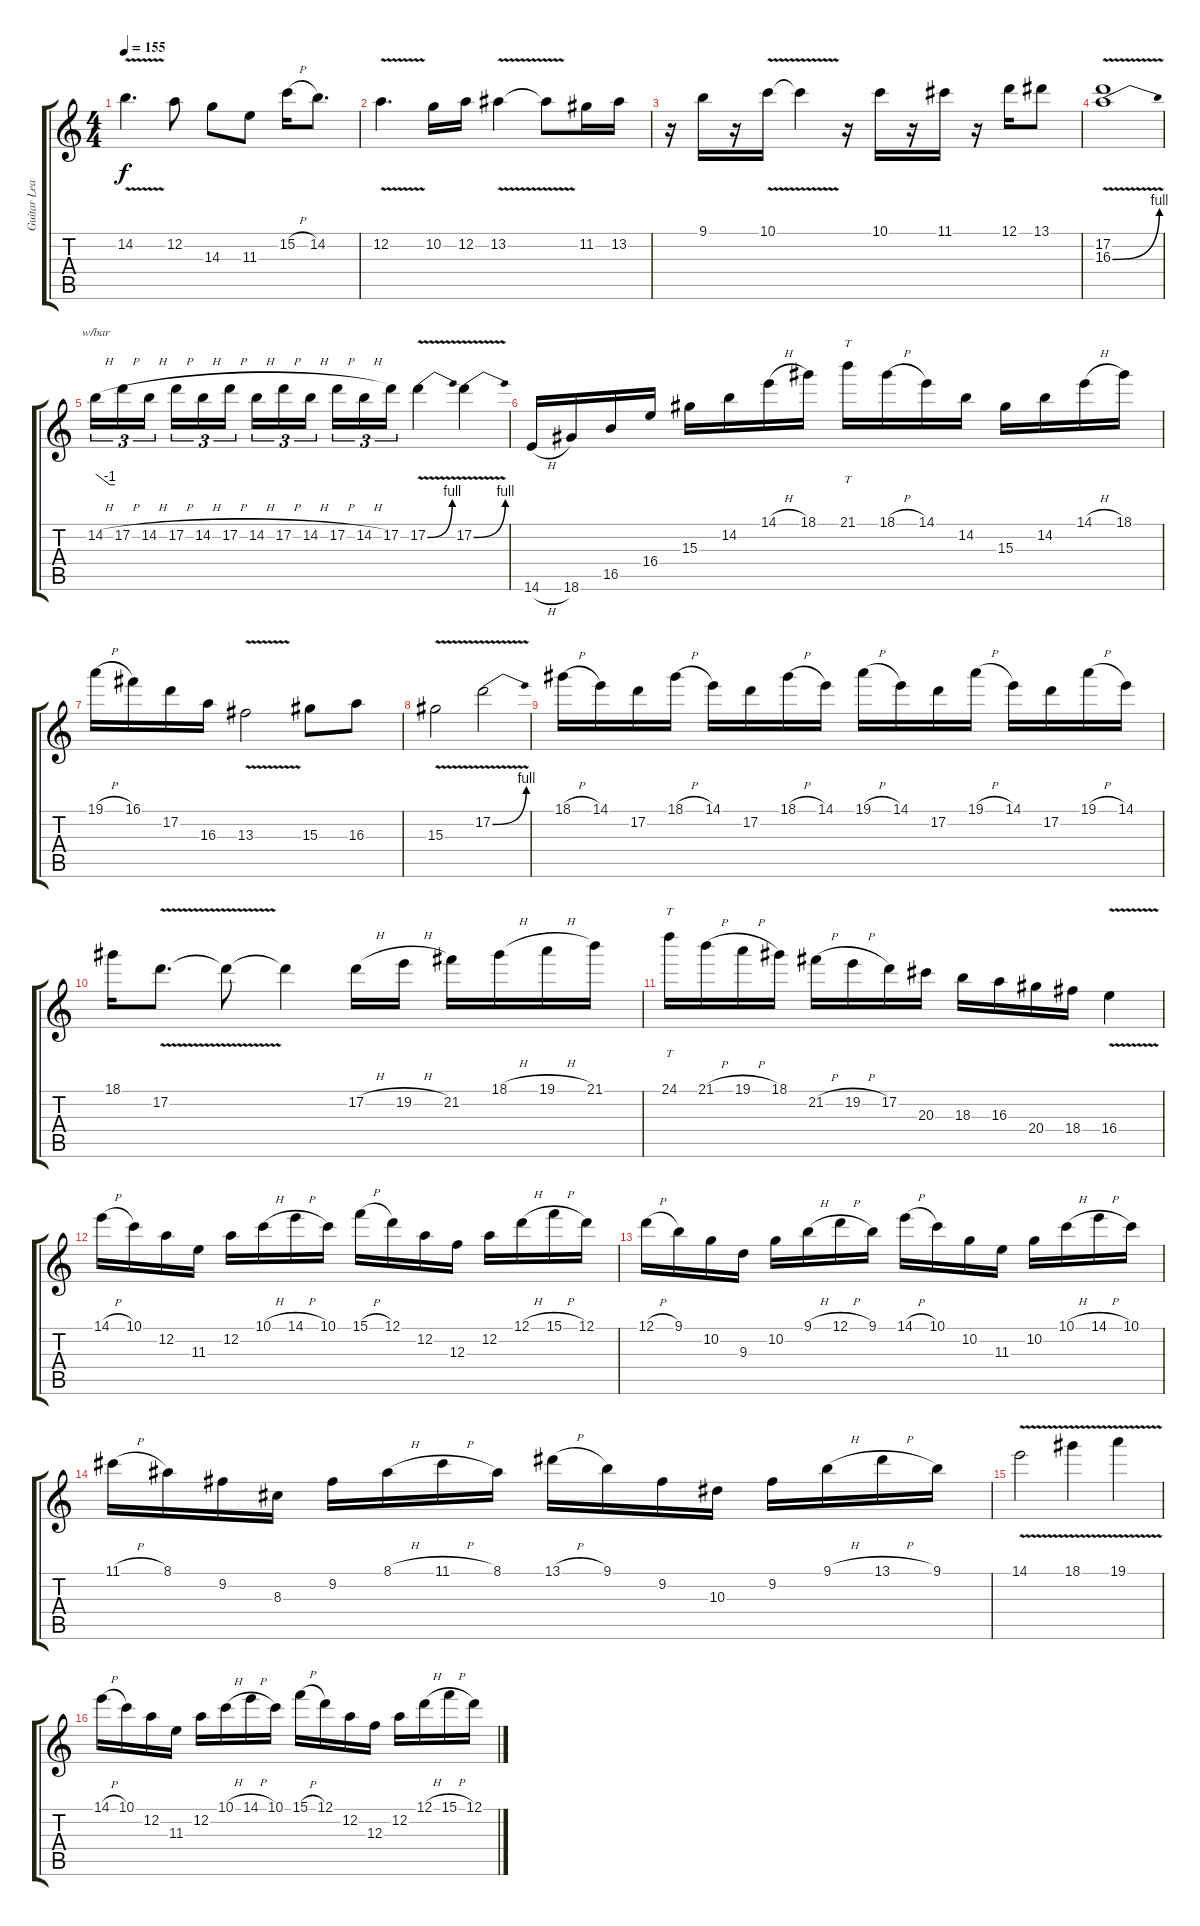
\track ("Guitar Lead" "Guitar Lea") {instrument distortionguitar}
\staff {score tabs}
\tuning (D4 A3 F3 C3 G2 D2) {hide}
\ts (4 4)
\tempo 155
\clef g2
\ks c
14.2{v}.4{d dy f} 12.2.8 14.3.8 11.3.8 15.2{h}.16 14.2.8{d} |
12.2{v}.4{d} 10.2.16 12.2.16 13.2{v}.4 13.2{t}.8 11.2.16 13.2.16 |
r.16 9.1.16 r.16 10.1{v}.16 10.1{t}.4 r.16 10.1.16 r.16 11.1.16 r.16 12.1.16 13.1.8 |
(17.2 16.3{be (bend 0 0 60 4) v}).1 |
14.2{h}.16{tu (3 2) tbe (custom default 0 0 45 -4 60 -4)} 17.2{h}.16{tu (3 2)} 14.2{h}.16{tu (3 2) beam splitsecondary} 17.2{h}.16{tu (3 2)} 14.2{h}.16{tu (3 2)} 17.2{h}.16{tu (3 2)} 14.2{h}.16{tu (3 2)} 17.2{h}.16{tu (3 2)} 14.2{h}.16{tu (3 2) beam splitsecondary} 17.2{h}.16{tu (3 2)} 14.2{h}.16{tu (3 2)} 17.2.16{tu (3 2)} 17.2{be (bend 0 0 60 4) v}.4 17.2{be (bend 0 0 60 4) v}.4 |
14.6{h}.16 18.6.16 16.5.16 16.4.16 15.3.16 14.2.16 14.1{h}.16 18.1.16 21.1.16{tt} 18.1{h}.16 14.1.16 14.2.16 15.3.16 14.2.16 14.1{h}.16 18.1.16 |
19.1{h}.16 16.1.16 17.2.16 16.3.16 13.3{v}.2 15.3.8 16.3.8 |
15.3{v}.2 17.2{be (bend 0 0 60 4) v}.2 |
18.1{h}.16 14.1.16 17.2.16 18.1{h}.16 14.1.16 17.2.16 18.1{h}.16 14.1.16 19.1{h}.16 14.1.16 17.2.16 19.1{h}.16 14.1.16 17.2.16 19.1{h}.16 14.1.16 |
18.1.16 17.2{v}.8{d} 17.2{t}.8 17.2{t}.4 17.2{h}.16 19.2{h}.16 21.2.16 18.1{h}.16 19.1{h}.16 21.1.16 |
24.1.16{tt} 21.1{h}.16 19.1{h}.16 18.1.16 21.2{h}.16 19.2{h}.16 17.2.16 20.3.16 18.3.16 16.3.16 20.4.16 18.4.16 16.4{v}.4 |
14.1{h}.16 10.1.16 12.2.16 11.3.16 12.2.16 10.1{h}.16 14.1{h}.16 10.1.16 15.1{h}.16 12.1.16 12.2.16 12.3.16 12.2.16 12.1{h}.16 15.1{h}.16 12.1.16 |
12.1{h}.16 9.1.16 10.2.16 9.3.16 10.2.16 9.1{h}.16 12.1{h}.16 9.1.16 14.1{h}.16 10.1.16 10.2.16 11.3.16 10.2.16 10.1{h}.16 14.1{h}.16 10.1.16 |
11.1{h}.16 8.1.16 9.2.16 8.3.16 9.2.16 8.1{h}.16 11.1{h}.16 8.1.16 13.1{h}.16 9.1.16 9.2.16 10.3.16 9.2.16 9.1{h}.16 13.1{h}.16 9.1.16 |
14.1{v}.2 18.1{v}.4 19.1{v}.4 |
14.1{h}.16 10.1.16 12.2.16 11.3.16 12.2.16 10.1{h}.16 14.1{h}.16 10.1.16 15.1{h}.16 12.1.16 12.2.16 12.3.16 12.2.16 12.1{h}.16 15.1{h}.16 12.1.16
